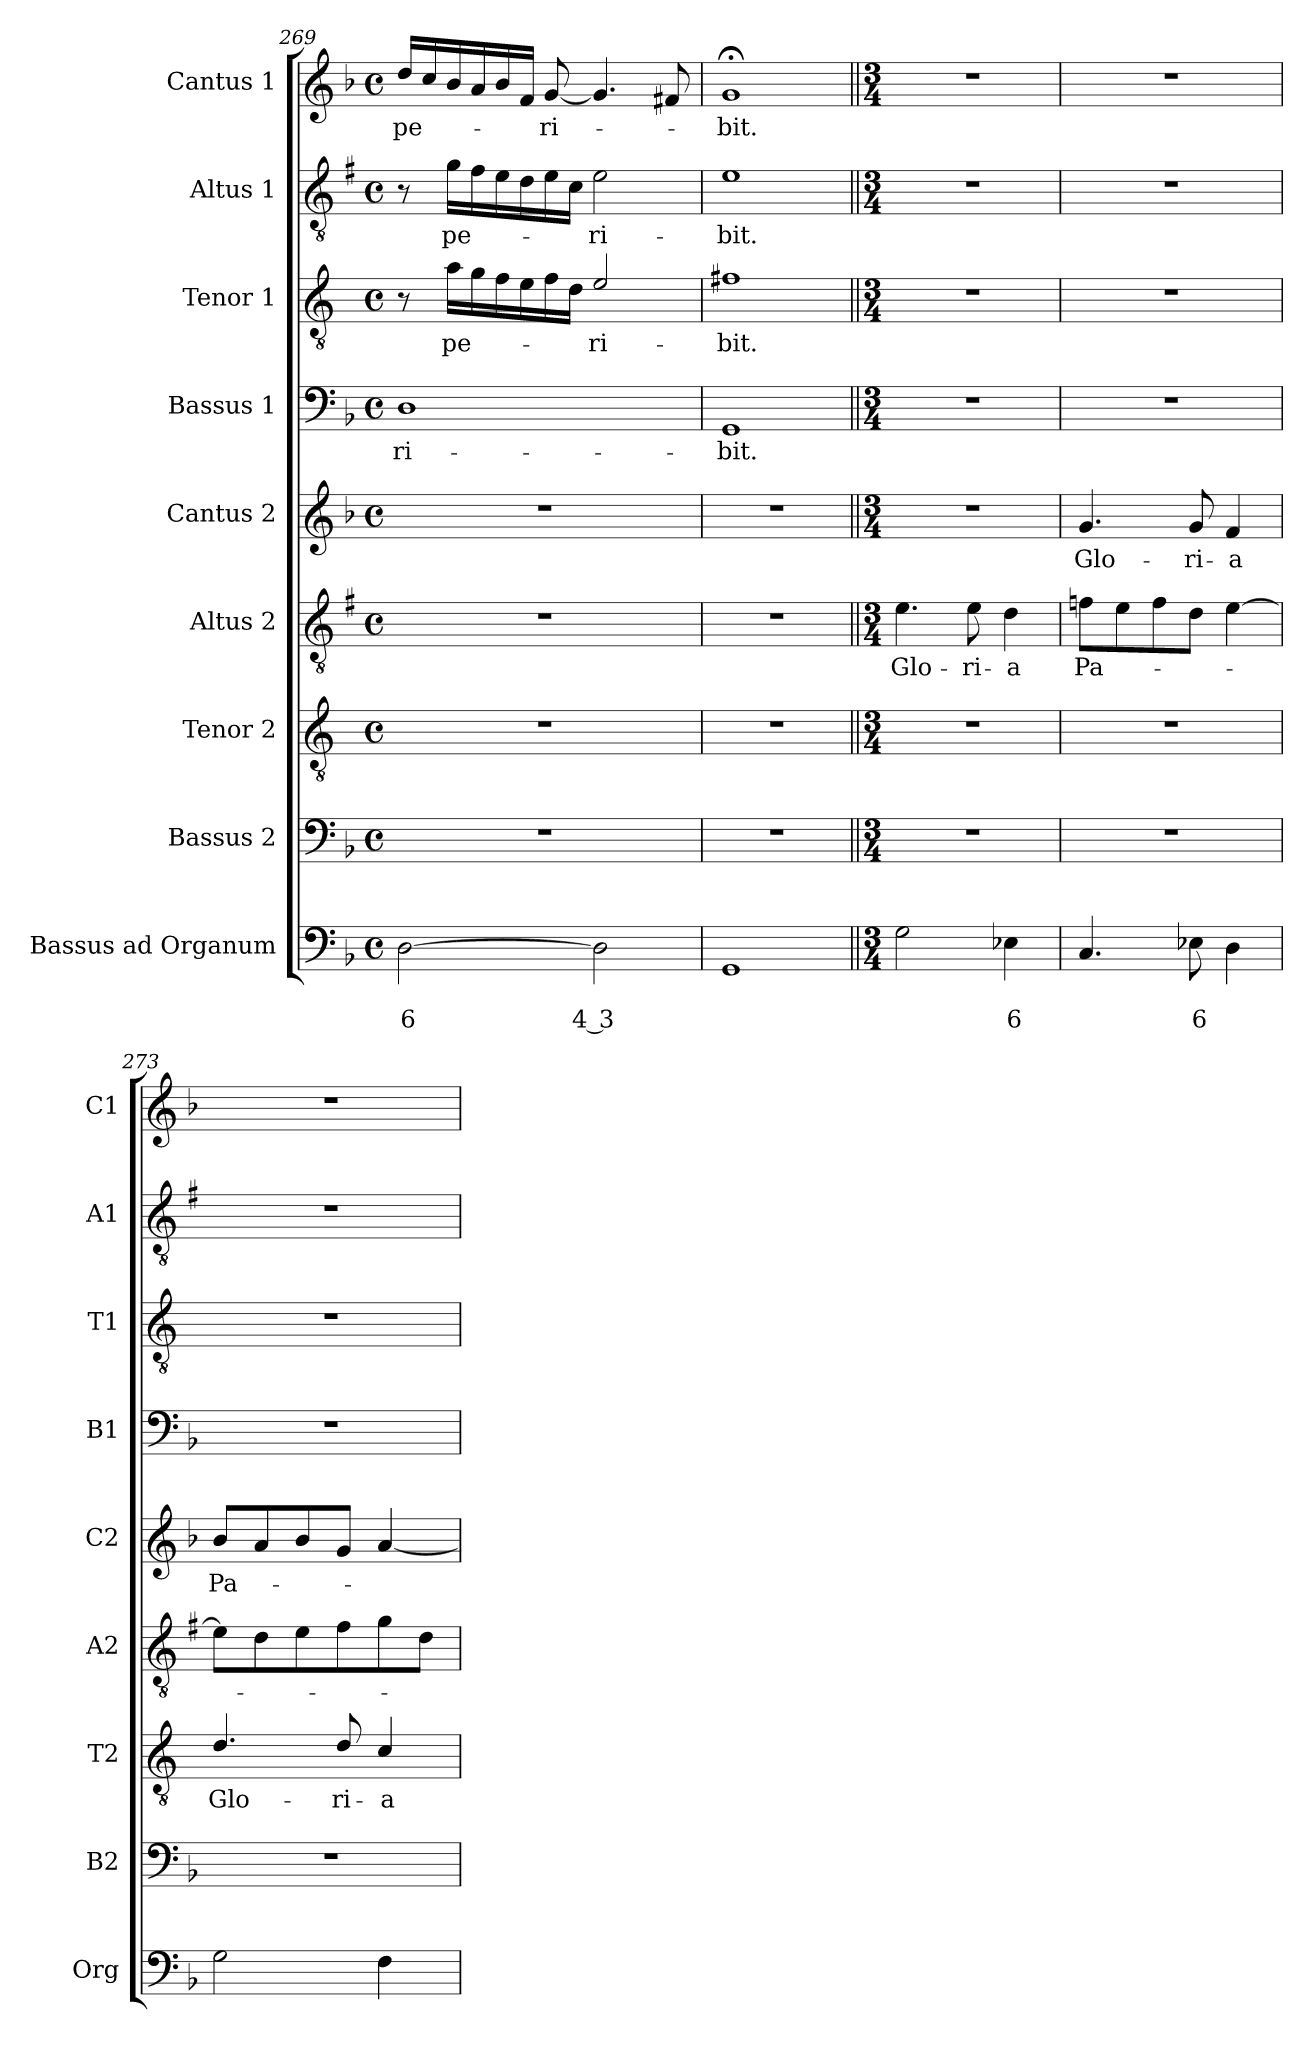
**kern	**text	**text	**kern	**kern	**text	**kern	**text	**kern	**text	**kern	**text	**kern	**text	**kern	**text	**kern	**text
*part9	*part9	*part9	*part8	*part7	*part7	*part6	*part6	*part5	*part5	*part4	*part4	*part3	*part3	*part2	*part2	*part1	*part1
*staff9	*staff9	*staff9	*staff8	*staff7	*staff7	*staff6	*staff6	*staff5	*staff5	*staff4	*staff4	*staff3	*staff3	*staff2	*staff2	*staff1	*staff1
*I"Bassus ad Organum	*	*	*I"Bassus 2	*I"Tenor 2	*	*I"Altus 2	*	*I"Cantus 2	*	*I"Bassus 1	*	*I"Tenor 1	*	*I"Altus 1	*	*I"Cantus 1	*
*I'Org	*	*	*I'B2	*I'T2	*	*I'A2	*	*I'C2	*	*I'B1	*	*I'T1	*	*I'A1	*	*I'C1	*
*clefF4	*	*	*clefF4	*clefGv2	*	*clefGv2	*	*clefG2	*	*clefF4	*	*clefGv2	*	*clefGv2	*	*clefG2	*
*	*	*	*	*ITrd4c7	*	*ITrd1c2	*	*	*	*	*	*ITrd4c7	*	*ITrd1c2	*	*	*
*k[b-]	*	*	*k[b-]	*k[b-]	*	*k[b-]	*	*k[b-]	*	*k[b-]	*	*k[b-]	*	*k[b-]	*	*k[b-]	*
*F:	*	*	*F:	*F:	*	*F:	*	*F:	*	*F:	*	*F:	*	*F:	*	*F:	*
*M4/4	*	*	*M4/4	*M4/4	*	*M4/4	*	*M4/4	*	*M4/4	*	*M4/4	*	*M4/4	*	*M4/4	*
*met(c)	*	*	*met(c)	*met(c)	*	*met(c)	*	*met(c)	*	*met(c)	*	*met(c)	*	*met(c)	*	*met(c)	*
=269	=269	=269	=269	=269	=269	=269	=269	=269	=269	=269	=269	=269	=269	=269	=269	=269	=269
!	!	!LO:LY:b	!	!	!	!	!	!	!	!	!LO:LY:b	!	!	!	!	!	!LO:LY:b
[2D\	.	6	1r	1r	.	1r	.	1r	.	1D	-ri-	8r	.	8r	.	16dd/LL	pe-
.	.	.	.	.	.	.	.	.	.	.	.	.	.	.	.	16cc/	.
!	!	!	!	!	!	!	!	!	!	!	!	!	!LO:LY:b	!	!LO:LY:b	!	!
.	.	.	.	.	.	.	.	.	.	.	.	16d\LL	pe-	16f\LL	pe-	16b-/	.
.	.	.	.	.	.	.	.	.	.	.	.	16c\	.	16e\	.	16a/	.
.	.	.	.	.	.	.	.	.	.	.	.	16B-\	.	16d\	.	16b-/	.
.	.	.	.	.	.	.	.	.	.	.	.	16A\	.	16c\	.	16f/JJ	.
!	!	!	!	!	!	!	!	!	!	!	!	!	!	!	!	!	!LO:LY:b
.	.	.	.	.	.	.	.	.	.	.	.	16B-\	.	16d\	.	[8g/	-ri-
.	.	.	.	.	.	.	.	.	.	.	.	16G\JJ	.	16B-\JJ	.	.	.
!	!	!LO:LY:b	!	!	!	!	!	!	!	!	!	!	!LO:LY:b	!	!LO:LY:b	!	!
2D\]	.	4 3	.	.	.	.	.	.	.	.	.	2A/	-ri-	2d\	-ri-	4.g/]	.
.	.	.	.	.	.	.	.	.	.	.	.	.	.	.	.	8f#X/	.
=270	=270	=270	=270	=270	=270	=270	=270	=270	=270	=270	=270	=270	=270	=270	=270	=270	=270
!	!	!	!	!	!	!	!	!	!	!	!LO:LY:b	!	!LO:LY:b	!	!LO:LY:b	!	!LO:LY:b
1GG	.	.	1r	1r	.	1r	.	1r	.	1GG	-bit.	1Bn	-bit.	1d	-bit.	1g;<	-bit.
!!LO:PB:g=z
=271||	=271||	=271||	=271||	=271||	=271||	=271||	=271||	=271||	=271||	=271||	=271||	=271||	=271||	=271||	=271||	=271||	=271||
*M3/4	*	*	*M3/4	*M3/4	*	*M3/4	*	*M3/4	*	*M3/4	*	*M3/4	*	*M3/4	*	*M3/4	*
!	!	!	!	!	!	!	!LO:LY:b	!	!	!	!	!	!	!	!	!	!
2G\	.	.	2.r	2.r	.	4.d\	Glo-	2.r	.	2.r	.	2.r	.	2.r	.	2.r	.
!	!	!	!	!	!	!	!LO:LY:b	!	!	!	!	!	!	!	!	!	!
.	.	.	.	.	.	8d\	-ri-	.	.	.	.	.	.	.	.	.	.
!	!	!LO:LY:b	!	!	!	!	!LO:LY:b	!	!	!	!	!	!	!	!	!	!
4E-X\	.	6	.	.	.	4c\	-a	.	.	.	.	.	.	.	.	.	.
=272	=272	=272	=272	=272	=272	=272	=272	=272	=272	=272	=272	=272	=272	=272	=272	=272	=272
!	!	!	!	!	!	!	!LO:LY:b	!	!LO:LY:b	!	!	!	!	!	!	!	!
4.C/	.	.	2.r	2.r	.	8e-X\L	Pa-	4.g/	Glo-	2.r	.	2.r	.	2.r	.	2.r	.
.	.	.	.	.	.	8d\	.	.	.	.	.	.	.	.	.	.	.
.	.	.	.	.	.	8e-\	.	.	.	.	.	.	.	.	.	.	.
!	!	!LO:LY:b	!	!	!	!	!	!	!LO:LY:b	!	!	!	!	!	!	!	!
8E-X\	.	6	.	.	.	8c\J	.	8g/	-ri-	.	.	.	.	.	.	.	.
!	!	!	!	!	!	!	!	!	!LO:LY:b	!	!	!	!	!	!	!	!
4D\	.	.	.	.	.	[4d\	.	4f/	-a	.	.	.	.	.	.	.	.
=273	=273	=273	=273	=273	=273	=273	=273	=273	=273	=273	=273	=273	=273	=273	=273	=273	=273
!	!	!	!	!	!LO:LY:b	!	!	!	!LO:LY:b	!	!	!	!	!	!	!	!
2G\	.	.	2.r	4.G/	Glo-	8d\L]	.	8b-/L	Pa-	2.r	.	2.r	.	2.r	.	2.r	.
.	.	.	.	.	.	8c\	.	8a/	.	.	.	.	.	.	.	.	.
.	.	.	.	.	.	8d\	.	8b-/	.	.	.	.	.	.	.	.	.
!	!	!	!	!	!LO:LY:b	!	!	!	!	!	!	!	!	!	!	!	!
.	.	.	.	8G/	-ri-	8e\	.	8g/J	.	.	.	.	.	.	.	.	.
!	!	!	!	!	!LO:LY:b	!	!	!	!	!	!	!	!	!	!	!	!
4F\	.	.	.	4F/	-a	8f\	.	[4a/	.	.	.	.	.	.	.	.	.
.	.	.	.	.	.	8c\J	.	.	.	.	.	.	.	.	.	.	.
=	=	=	=	=	=	=	=	=	=	=	=	=	=	=	=	=	=
*-	*-	*-	*-	*-	*-	*-	*-	*-	*-	*-	*-	*-	*-	*-	*-	*-	*-
